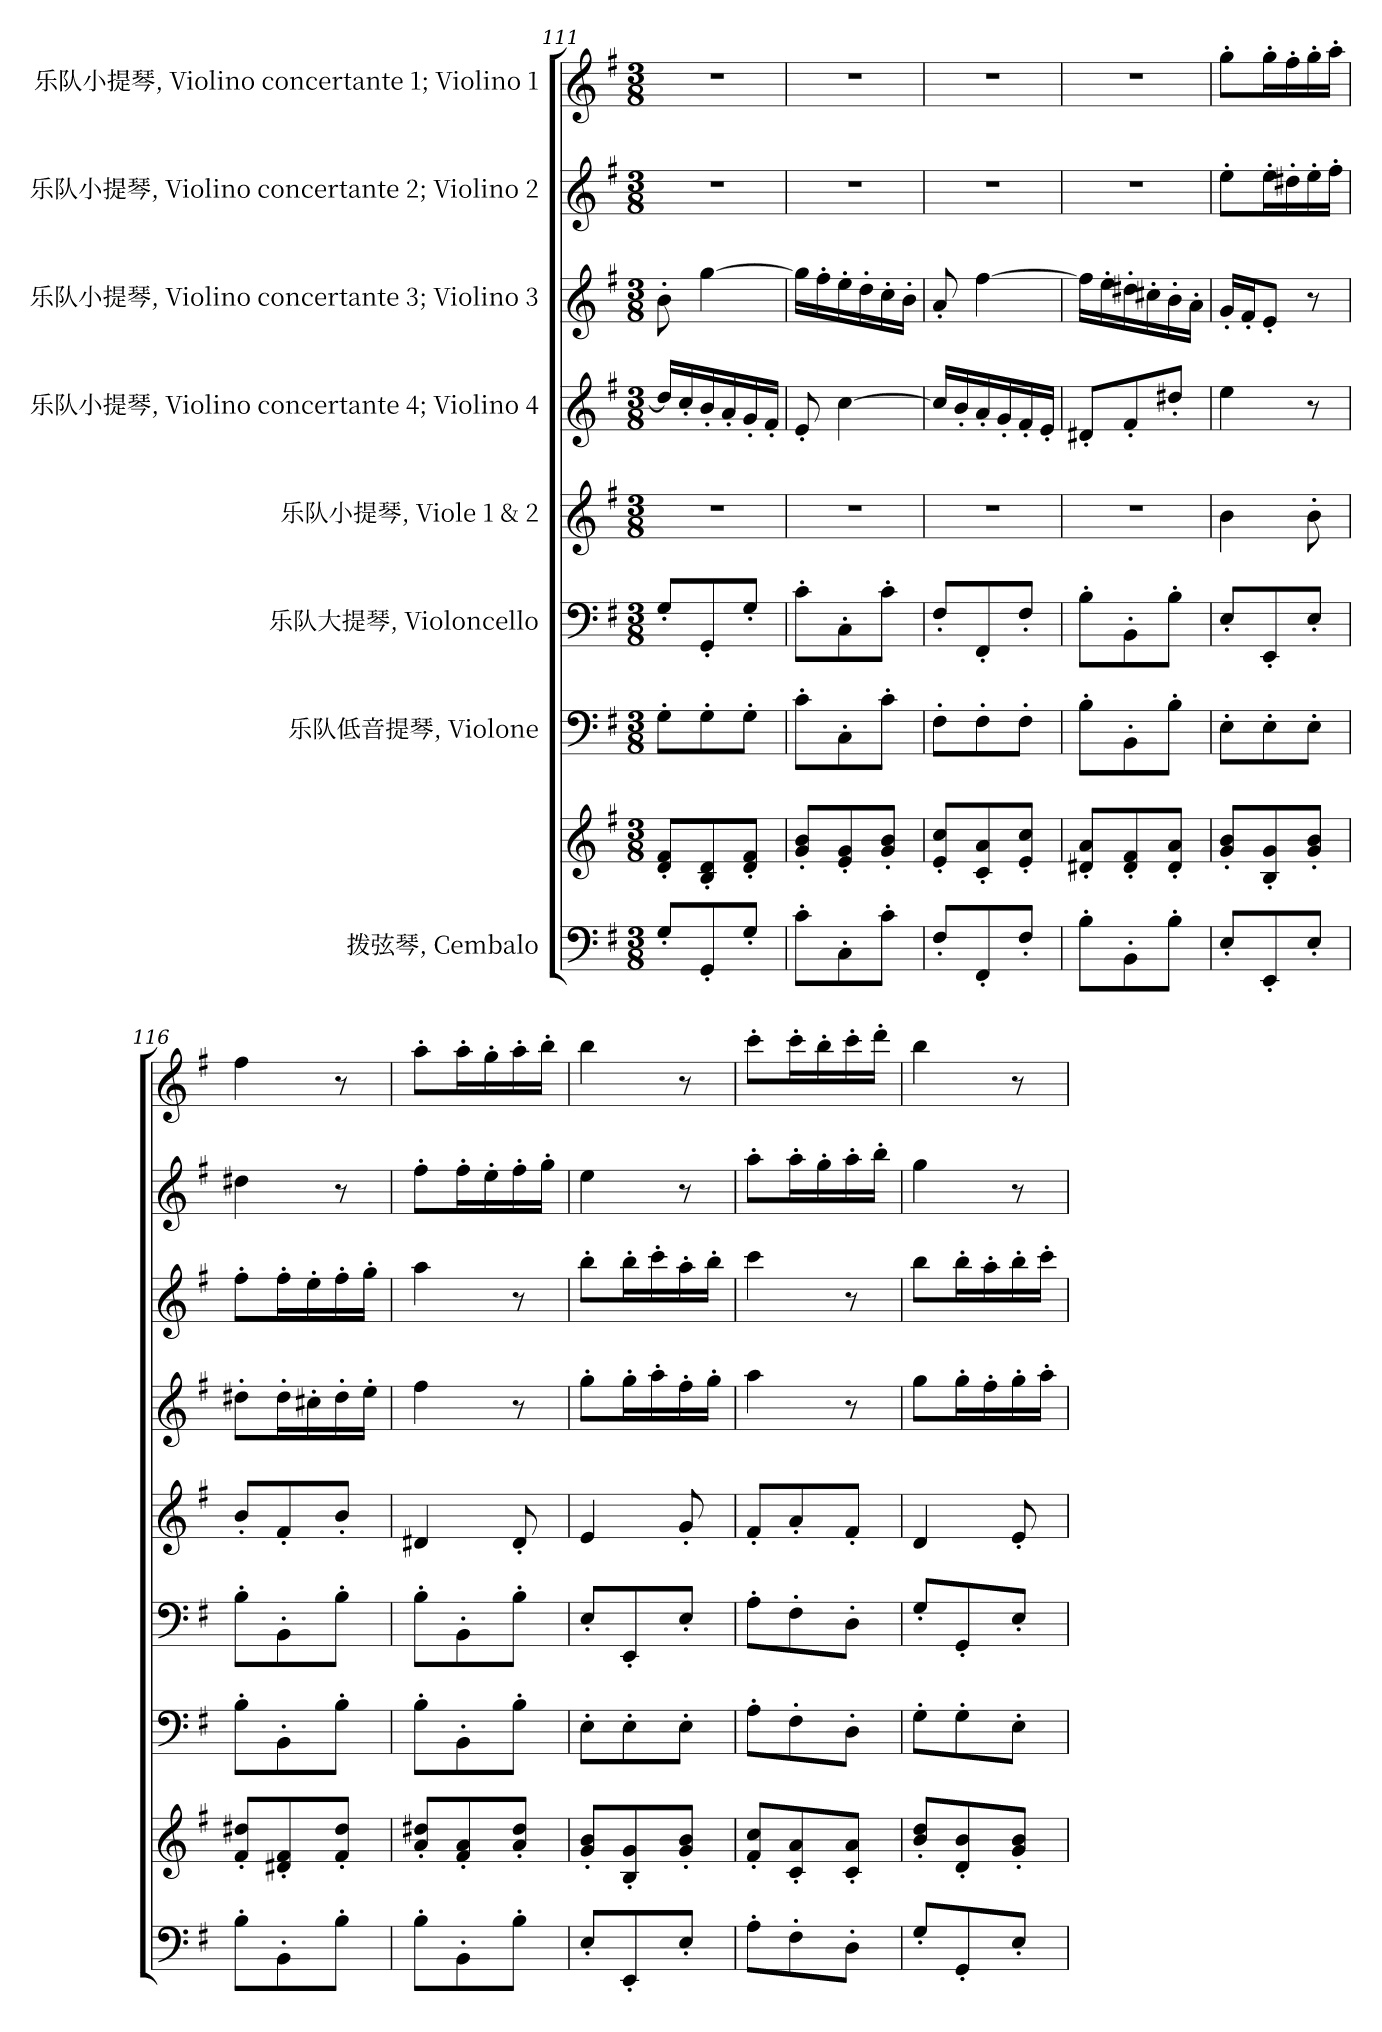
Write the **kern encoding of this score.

**kern	**kern	**kern	**kern	**kern	**kern	**kern	**kern	**kern
*part8	*part8	*part7	*part6	*part5	*part4	*part3	*part2	*part1
*staff9	*staff8	*staff7	*staff6	*staff5	*staff4	*staff3	*staff2	*staff1
*I"拨弦琴, Cembalo	*	*I"乐队低音提琴, Violone	*I"乐队大提琴, Violoncello	*I"乐队小提琴, Viole 1 &amp; 2	*I"乐队小提琴, Violino concertante 4; Violino 4	*I"乐队小提琴, Violino concertante 3; Violino 3	*I"乐队小提琴, Violino concertante 2; Violino 2	*I"乐队小提琴, Violino concertante 1; Violino 1
!!LO:PB:g=z
*clefF4	*clefG2	*clefF4	*clefF4	*clefG2	*clefG2	*clefG2	*clefG2	*clefG2
*	*	*ITrd7c12	*	*	*	*	*	*
*k[f#]	*k[f#]	*k[f#]	*k[f#]	*k[f#]	*k[f#]	*k[f#]	*k[f#]	*k[f#]
*M3/8	*M3/8	*M3/8	*M3/8	*M3/8	*M3/8	*M3/8	*M3/8	*M3/8
=111	=111	=111	=111	=111	=111	=111	=111	=111
8G'/L	8d/' 8f#/'L	8GG'\L	8G'/L	4.r	16dd/LL]	8b'\	4.r	4.r
.	.	.	.	.	16cc'/	.	.	.
8GG'/	8B/' 8d/'	8GG'\	8GG'/	.	16b'/	[4gg\	.	.
.	.	.	.	.	16a'/	.	.	.
8G'/J	8d/' 8f#/'J	8GG'\J	8G'/J	.	16g'/	.	.	.
.	.	.	.	.	16f#'/JJ	.	.	.
=112	=112	=112	=112	=112	=112	=112	=112	=112
8c'\L	8g/' 8b/'L	8C'\L	8c'\L	4.r	8e'/	16gg\LL]	4.r	4.r
.	.	.	.	.	.	16ff#'\	.	.
8C'\	8e/' 8g/'	8CC'\	8C'\	.	[4cc\	16ee'\	.	.
.	.	.	.	.	.	16dd'\	.	.
8c'\J	8g/' 8b/'J	8C'\J	8c'\J	.	.	16cc'\	.	.
.	.	.	.	.	.	16b'\JJ	.	.
=113	=113	=113	=113	=113	=113	=113	=113	=113
8F#'/L	8e/' 8cc/'L	8FF#'\L	8F#'/L	4.r	16cc/LL]	8a'/	4.r	4.r
.	.	.	.	.	16b'/	.	.	.
8FF#'/	8c/' 8a/'	8FF#'\	8FF#'/	.	16a'/	[4ff#\	.	.
.	.	.	.	.	16g'/	.	.	.
8F#'/J	8e/' 8cc/'J	8FF#'\J	8F#'/J	.	16f#'/	.	.	.
.	.	.	.	.	16e'/JJ	.	.	.
=114	=114	=114	=114	=114	=114	=114	=114	=114
8B'\L	8d#X/' 8a/'L	8BB'\L	8B'\L	4.r	8d#X'/L	16ff#\LL]	4.r	4.r
.	.	.	.	.	.	16ee'\	.	.
8BB'\	8d#/' 8f#/'	8BBB'\	8BB'\	.	8f#'/	16dd#X'\	.	.
.	.	.	.	.	.	16cc#X'\	.	.
8B'\J	8d#/' 8a/'J	8BB'\J	8B'\J	.	8dd#X'/J	16b'\	.	.
.	.	.	.	.	.	16a'\JJ	.	.
=115	=115	=115	=115	=115	=115	=115	=115	=115
8E'/L	8g/' 8b/'L	8EE'\L	8E'/L	4b\	4ee\	16g'/LL	8ee'\L	8gg'\L
.	.	.	.	.	.	16f#'/J	.	.
8EE'/	8B/' 8g/'	8EE'\	8EE'/	.	.	8e'/J	16ee'\L	16gg'\L
.	.	.	.	.	.	.	16dd#X'\	16ff#'\
8E'/J	8g/' 8b/'J	8EE'\J	8E'/J	8b'\	8r	8r	16ee'\	16gg'\
.	.	.	.	.	.	.	16ff#'\JJ	16aa'\JJ
!!LO:PB:g=z
=116	=116	=116	=116	=116	=116	=116	=116	=116
8B'\L	8f#/' 8dd#X/'L	8BB'\L	8B'\L	8b'/L	8dd#X'\L	8ff#'\L	4dd#X\	4ff#\
8BB'\	8d#X/' 8f#/'	8BBB'\	8BB'\	8f#'/	16dd#'\L	16ff#'\L	.	.
.	.	.	.	.	16cc#X'\	16ee'\	.	.
8B'\J	8f#/' 8dd#/'J	8BB'\J	8B'\J	8b'/J	16dd#'\	16ff#'\	8r	8r
.	.	.	.	.	16ee'\JJ	16gg'\JJ	.	.
=117	=117	=117	=117	=117	=117	=117	=117	=117
8B'\L	8a/' 8dd#X/'L	8BB'\L	8B'\L	4d#X/	4ff#\	4aa\	8ff#'\L	8aa'\L
8BB'\	8f#/' 8a/'	8BBB'\	8BB'\	.	.	.	16ff#'\L	16aa'\L
.	.	.	.	.	.	.	16ee'\	16gg'\
8B'\J	8a/' 8dd#/'J	8BB'\J	8B'\J	8d#'/	8r	8r	16ff#'\	16aa'\
.	.	.	.	.	.	.	16gg'\JJ	16bb'\JJ
=118	=118	=118	=118	=118	=118	=118	=118	=118
8E'/L	8g/' 8b/'L	8EE'\L	8E'/L	4e/	8gg'\L	8bb'\L	4ee\	4bb\
8EE'/	8B/' 8g/'	8EE'\	8EE'/	.	16gg'\L	16bb'\L	.	.
.	.	.	.	.	16aa'\	16ccc'\	.	.
8E'/J	8g/' 8b/'J	8EE'\J	8E'/J	8g'/	16ff#'\	16aa'\	8r	8r
.	.	.	.	.	16gg'\JJ	16bb'\JJ	.	.
=119	=119	=119	=119	=119	=119	=119	=119	=119
8A'\L	8f#/' 8cc/'L	8AA'\L	8A'\L	8f#'/L	4aa\	4ccc\	8aa'\L	8ccc'\L
8F#'\	8c/' 8a/'	8FF#'\	8F#'\	8a'/	.	.	16aa'\L	16ccc'\L
.	.	.	.	.	.	.	16gg'\	16bb'\
8D'\J	8c/' 8a/'J	8DD'\J	8D'\J	8f#'/J	8r	8r	16aa'\	16ccc'\
.	.	.	.	.	.	.	16bb'\JJ	16ddd'\JJ
=120	=120	=120	=120	=120	=120	=120	=120	=120
8G'/L	8b/' 8dd/'L	8GG'\L	8G'/L	4d/	8gg\L	8bb\L	4gg\	4bb\
8GG'/	8d/' 8b/'	8GG'\	8GG'/	.	16gg'\L	16bb'\L	.	.
.	.	.	.	.	16ff#'\	16aa'\	.	.
8E'/J	8g/' 8b/'J	8EE'\J	8E'/J	8e'/	16gg'\	16bb'\	8r	8r
.	.	.	.	.	16aa'\JJ	16ccc'\JJ	.	.
=	=	=	=	=	=	=	=	=
*-	*-	*-	*-	*-	*-	*-	*-	*-
